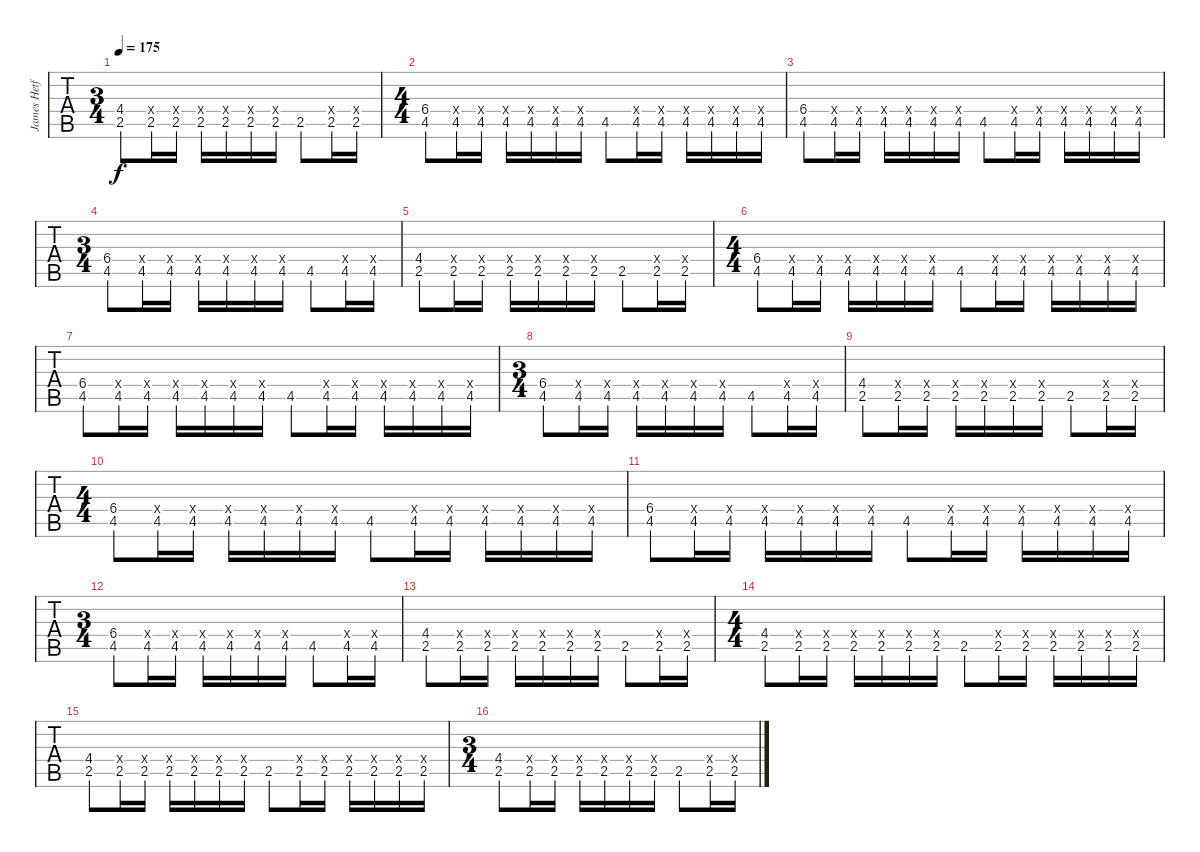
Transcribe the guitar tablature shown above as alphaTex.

\track ("James Hetfield" "James Hetf") {instrument distortionguitar}
\staff {tabs}
\tuning (E4 B3 G3 D3 A2 E2) {hide}
\ts (3 4)
\tempo 175
\clef g2
\ks c
(4.4 2.5).8{dy f} (0.4{x} 2.5).16 (0.4{x} 2.5).16 (0.4{x} 2.5).16 (0.4{x} 2.5).16 (0.4{x} 2.5).16 (0.4{x} 2.5).16 2.5.8 (0.4{x} 2.5).16 (0.4{x} 2.5).16 |
\ts (4 4)
(6.4 4.5).8 (0.4{x} 4.5).16 (0.4{x} 4.5).16 (0.4{x} 4.5).16 (0.4{x} 4.5).16 (0.4{x} 4.5).16 (0.4{x} 4.5).16 4.5.8 (0.4{x} 4.5).16 (0.4{x} 4.5).16 (0.4{x} 4.5).16 (0.4{x} 4.5).16 (0.4{x} 4.5).16 (0.4{x} 4.5).16 |
(6.4 4.5).8 (0.4{x} 4.5).16 (0.4{x} 4.5).16 (0.4{x} 4.5).16 (0.4{x} 4.5).16 (0.4{x} 4.5).16 (0.4{x} 4.5).16 4.5.8 (0.4{x} 4.5).16 (0.4{x} 4.5).16 (0.4{x} 4.5).16 (0.4{x} 4.5).16 (0.4{x} 4.5).16 (0.4{x} 4.5).16 |
\ts (3 4)
(6.4 4.5).8 (0.4{x} 4.5).16 (0.4{x} 4.5).16 (0.4{x} 4.5).16 (0.4{x} 4.5).16 (0.4{x} 4.5).16 (0.4{x} 4.5).16 4.5.8 (0.4{x} 4.5).16 (0.4{x} 4.5).16 |
(4.4 2.5).8 (0.4{x} 2.5).16 (0.4{x} 2.5).16 (0.4{x} 2.5).16 (0.4{x} 2.5).16 (0.4{x} 2.5).16 (0.4{x} 2.5).16 2.5.8 (0.4{x} 2.5).16 (0.4{x} 2.5).16 |
\ts (4 4)
(6.4 4.5).8 (0.4{x} 4.5).16 (0.4{x} 4.5).16 (0.4{x} 4.5).16 (0.4{x} 4.5).16 (0.4{x} 4.5).16 (0.4{x} 4.5).16 4.5.8 (0.4{x} 4.5).16 (0.4{x} 4.5).16 (0.4{x} 4.5).16 (0.4{x} 4.5).16 (0.4{x} 4.5).16 (0.4{x} 4.5).16 |
(6.4 4.5).8 (0.4{x} 4.5).16 (0.4{x} 4.5).16 (0.4{x} 4.5).16 (0.4{x} 4.5).16 (0.4{x} 4.5).16 (0.4{x} 4.5).16 4.5.8 (0.4{x} 4.5).16 (0.4{x} 4.5).16 (0.4{x} 4.5).16 (0.4{x} 4.5).16 (0.4{x} 4.5).16 (0.4{x} 4.5).16 |
\ts (3 4)
(6.4 4.5).8 (0.4{x} 4.5).16 (0.4{x} 4.5).16 (0.4{x} 4.5).16 (0.4{x} 4.5).16 (0.4{x} 4.5).16 (0.4{x} 4.5).16 4.5.8 (0.4{x} 4.5).16 (0.4{x} 4.5).16 |
(4.4 2.5).8 (0.4{x} 2.5).16 (0.4{x} 2.5).16 (0.4{x} 2.5).16 (0.4{x} 2.5).16 (0.4{x} 2.5).16 (0.4{x} 2.5).16 2.5.8 (0.4{x} 2.5).16 (0.4{x} 2.5).16 |
\ts (4 4)
(6.4 4.5).8 (0.4{x} 4.5).16 (0.4{x} 4.5).16 (0.4{x} 4.5).16 (0.4{x} 4.5).16 (0.4{x} 4.5).16 (0.4{x} 4.5).16 4.5.8 (0.4{x} 4.5).16 (0.4{x} 4.5).16 (0.4{x} 4.5).16 (0.4{x} 4.5).16 (0.4{x} 4.5).16 (0.4{x} 4.5).16 |
(6.4 4.5).8 (0.4{x} 4.5).16 (0.4{x} 4.5).16 (0.4{x} 4.5).16 (0.4{x} 4.5).16 (0.4{x} 4.5).16 (0.4{x} 4.5).16 4.5.8 (0.4{x} 4.5).16 (0.4{x} 4.5).16 (0.4{x} 4.5).16 (0.4{x} 4.5).16 (0.4{x} 4.5).16 (0.4{x} 4.5).16 |
\ts (3 4)
(6.4 4.5).8 (0.4{x} 4.5).16 (0.4{x} 4.5).16 (0.4{x} 4.5).16 (0.4{x} 4.5).16 (0.4{x} 4.5).16 (0.4{x} 4.5).16 4.5.8 (0.4{x} 4.5).16 (0.4{x} 4.5).16 |
(4.4 2.5).8 (0.4{x} 2.5).16 (0.4{x} 2.5).16 (0.4{x} 2.5).16 (0.4{x} 2.5).16 (0.4{x} 2.5).16 (0.4{x} 2.5).16 2.5.8 (0.4{x} 2.5).16 (0.4{x} 2.5).16 |
\ts (4 4)
(4.4 2.5).8 (0.4{x} 2.5).16 (0.4{x} 2.5).16 (0.4{x} 2.5).16 (0.4{x} 2.5).16 (0.4{x} 2.5).16 (0.4{x} 2.5).16 2.5.8 (0.4{x} 2.5).16 (0.4{x} 2.5).16 (0.4{x} 2.5).16 (0.4{x} 2.5).16 (0.4{x} 2.5).16 (0.4{x} 2.5).16 |
(4.4 2.5).8 (0.4{x} 2.5).16 (0.4{x} 2.5).16 (0.4{x} 2.5).16 (0.4{x} 2.5).16 (0.4{x} 2.5).16 (0.4{x} 2.5).16 2.5.8 (0.4{x} 2.5).16 (0.4{x} 2.5).16 (0.4{x} 2.5).16 (0.4{x} 2.5).16 (0.4{x} 2.5).16 (0.4{x} 2.5).16 |
\ts (3 4)
(4.4 2.5).8 (0.4{x} 2.5).16 (0.4{x} 2.5).16 (0.4{x} 2.5).16 (0.4{x} 2.5).16 (0.4{x} 2.5).16 (0.4{x} 2.5).16 2.5.8 (0.4{x} 2.5).16 (0.4{x} 2.5).16
